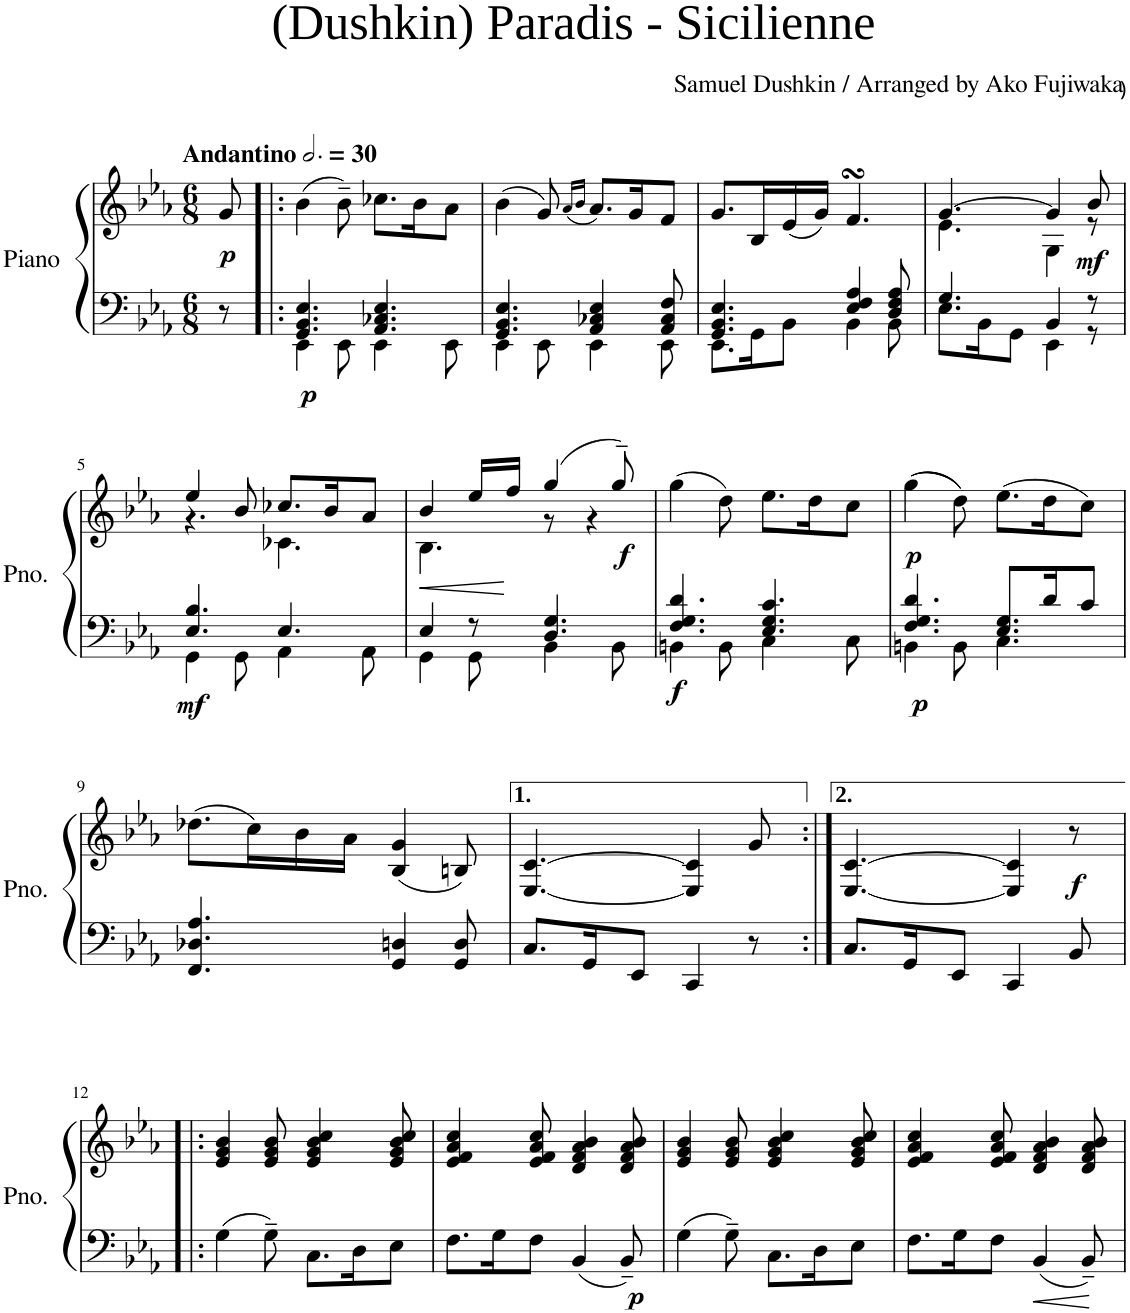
**kern	**kern	**dynam
*part1	*part1	*part1
*staff2	*staff1	*staff1/2
*I"Piano	*	*
*I'Pno.	*	*
*clefF4	*clefG2	*
*k[b-e-a-]	*k[b-e-a-]	*
*M6/8	*M6/8	*
*MM90	*MM90	*
=	=	=
!	!LO:TX:a:B:t=Andantino	!
!	!	!LO:DY:b
8r	8g/	p
=1!|:	=1!|:	=1!|:
*^	*	*
!	!	!	!LO:DY:b=2
4.GG/ 4.BB-/ 4.E-/	4EE-\	(4b-\	p
.	8EE-\	8b-~\)	.
4.AA-/ 4.C-X/ 4.E-/	4EE-\	8.cc-X\L	.
.	.	16b-\K	.
.	8EE-\	8a-\J	.
=2	=2	=2	=2
4.GG/ 4.BB-/ 4.E-/	4EE-\	(4b-\	.
.	8EE-\	8g/)	.
.	.	(16qa-/LL	.
.	.	16qb-/JJ	.
4AA-/ 4C-X/ 4E-/	4EE-\	8.a-/L)	.
.	.	16g/K	.
8AA-/ 8C-/ 8F/	8EE-\	8f/J	.
=3	=3	=3	=3
4.GG/ 4.BB-/ 4.E-/	8.EE-\L	8.g/L	.
.	16GG\K	16B-/L	.
.	8BB-\J	(16e-/	.
.	.	16g/JJ)	.
4E-/ 4F/ 4A-/	4BB-\	4.fsSSS/	.
8D/ 8F/ 8A-/	8BB-\	.	.
=4	=4	=4	=4
*	*	*^	*
4.G/	8.E-\L	[4.g/	4.e-\	.
.	16BB-\K	.	.	.
.	8GG\J	.	.	.
4BB-/	4EE-\	4g/]	4G\	.
!	!	!	!	!LO:DY:b
8r	8r	8b-/	8r	mf
!!LO:LB:g=z	!!
=5	=5	=5	=5	=5
!	!	!	!	!LO:DY:b=2
4.E-/ 4.B-/	4GG\	4ee-/	4.r	mf
.	8GG\	8b-/	.	.
4.E-/	4AA-\	8.cc-X/L	4.c-X\	.
.	.	16b-/K	.	.
.	8AA-\	8a-/J	.	.
=6	=6	=6	=6	=6
!	!	!	!	!LO:HP:b
4E-/	4GG\	4b-/	4.B-\	<
8r	8GG\	16ee-/LL	.	[
.	.	16ff/JJ	.	.
4.D/ 4.G/	4BB-\	(4gg/	8r	.
.	.	.	4r	.
!	!	!	!	!LO:DY:b
.	8BB-\	8gg~/)	.	f
*	*	*v	*v	*
=7	=7	=7	=7
!	!	!	!LO:DY:b=2
4.F/ 4.G/ 4.d/	4BBn\	(4gg\	f
.	8BB\	8dd\)	.
4.E-/ 4.G/ 4.c/	4C\	8.ee-\L	.
.	.	16dd\K	.
.	8C\	8cc\J	.
=8	=8	=8	=8
!	!	!	!LO:DY:b=2
!	!	!	!LO:DY:n=1:b
4.F/ 4.G/ 4.d/	4BBn\	((4gg\	p p
.	8BB\	8dd\))	.
8.E-/ 8.G/L	4.C\	(8.ee-\L	.
16d/K	.	16dd\K	.
8c/J	.	8cc\J)	.
*v	*v	*	*
!!LO:LB:g=z
=9	=9	=9
4.FF/ 4.D-X/ 4.A-/	(8.dd-X\L	.
.	16cc\L)	.
.	16b-\	.
.	16a-\JJ	.
4GG/ 4Dn/	(4B-/ 4g/	.
8GG/ 8D/	8Bn/)	.
=10	=10	=10
8.C/L	[4.E-/ [4.c/	.
16GG/K	.	.
8EE-/J	.	.
4CC/	4E-/] 4c/]	.
8r	8g/	.
=11:|!	=11:|!	=11:|!
8.C/L	[4.E-/ [4.c/	.
16GG/K	.	.
8EE-/J	.	.
4CC/	4E-/] 4c/]	.
!	!	!LO:DY:b
8BB-/	8r	f
!!LO:LB:g=z
=12!|:	=12!|:	=12!|:
4G\	4e-/ 4g/ 4b-/	.
8G~\	8e-/ 8g/ 8b-/	.
8.C\L	4e-/ 4g/ 4b-/ 4cc/	.
16D\K	.	.
8E-\J	8e-/ 8g/ 8b-/ 8cc/	.
=13	=13	=13
8.F\L	4e-/ 4f/ 4a-/ 4cc/	.
16G\K	.	.
8F\J	8e-/ 8f/ 8a-/ 8cc/	.
4BB-/	4d/ 4f/ 4a-/ 4b-/	.
!	!	!LO:DY:b=2
8BB-~/	8d/ 8f/ 8a-/ 8b-/	p
=14	=14	=14
4G\	4e-/ 4g/ 4b-/	.
8G~\	8e-/ 8g/ 8b-/	.
8.C\L	4e-/ 4g/ 4b-/ 4cc/	.
16D\K	.	.
8E-\J	8e-/ 8g/ 8b-/ 8cc/	.
=15	=15	=15
8.F\L	4e-/ 4f/ 4a-/ 4cc/	.
16G\K	.	.
8F\J	8e-/ 8f/ 8a-/ 8cc/	.
4BB-/	4d/ 4f/ 4a-/ 4b-/	.
8BB-~/	8d/ 8f/ 8a-/ 8b-/	.
=	=	=
*-	*-	*-
